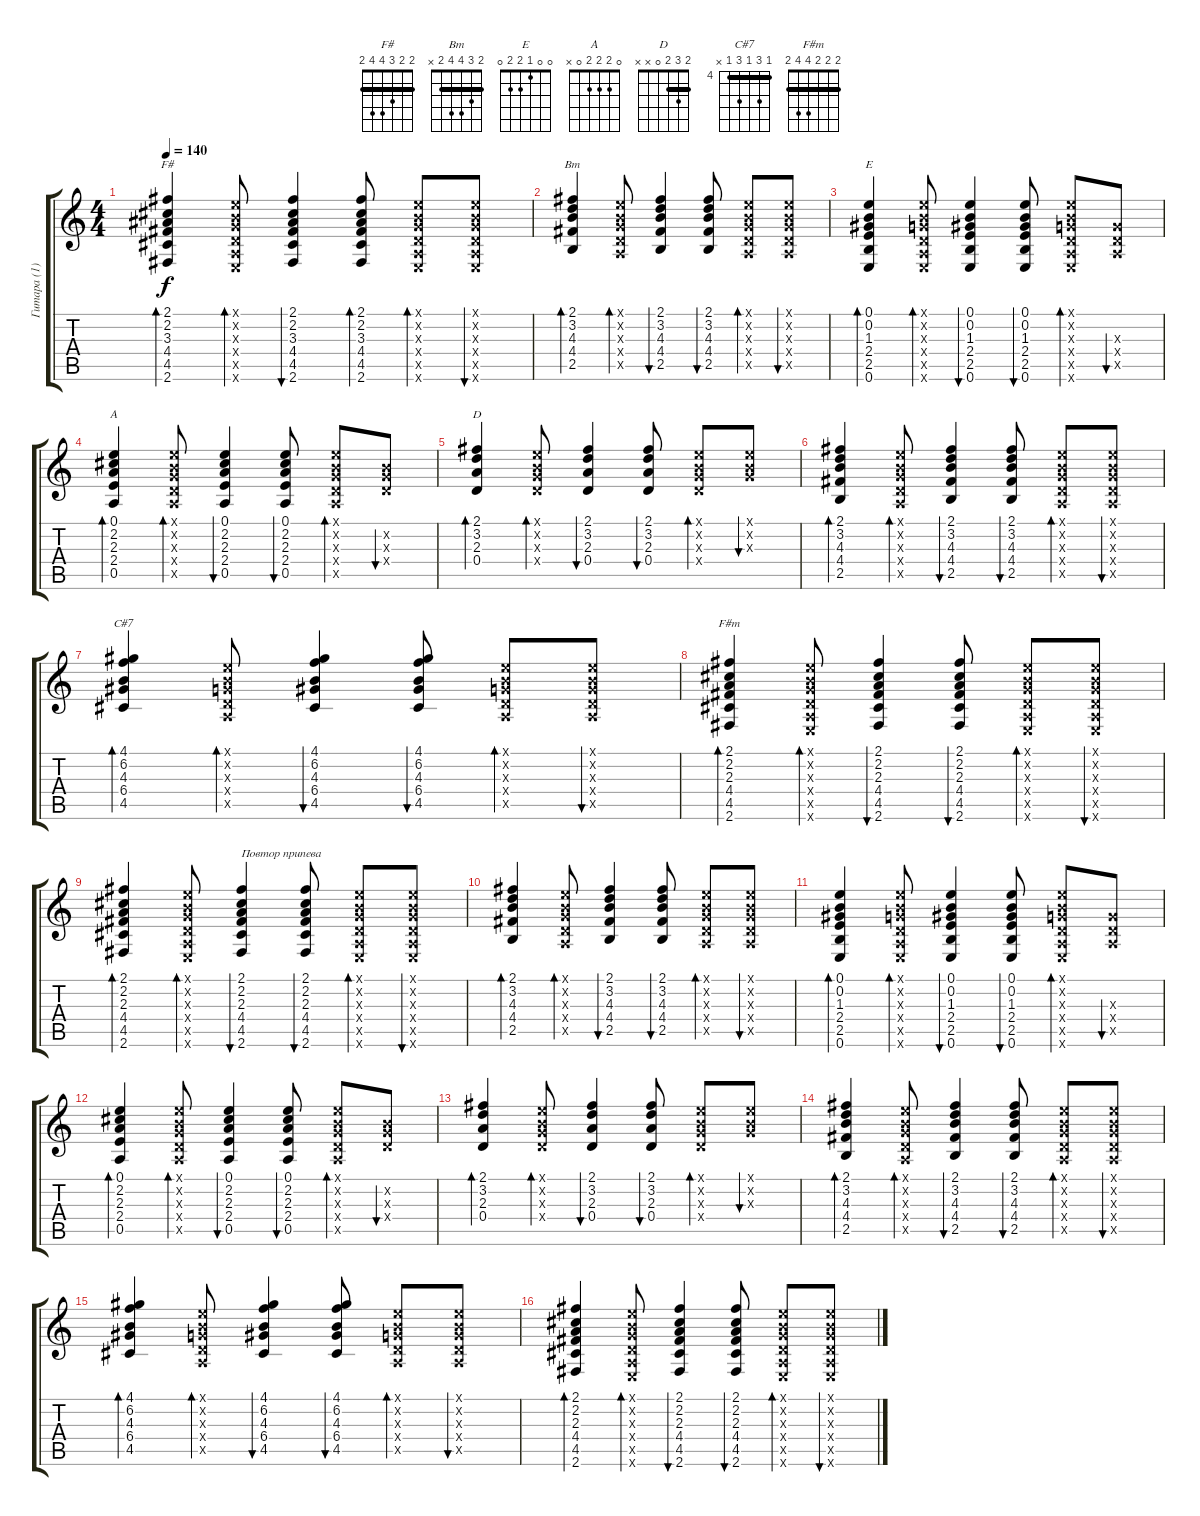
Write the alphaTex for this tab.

\track ("Гитара (1)" "Гитара (1)") {instrument acousticguitarsteel}
\staff {score tabs}
\tuning (E4 B3 G3 D3 A2 E2) {hide}
\chord ("F#" 2 2 3 4 4 2) {barre 2}
\chord ("Bm" 2 3 4 4 2 x) {barre 2}
\chord ("E" 0 0 1 2 2 0)
\chord ("A" 0 2 2 2 0 x)
\chord ("D" 2 3 2 0 x x) {barre 2}
\chord ("C#7" 4 6 4 6 4 x) {firstfret 4 barre 4}
\chord ("F#m" 2 2 2 4 4 2) {barre 2}
\ts (4 4)
\tempo 140
\clef g2
\ks c
(2.1 2.2 3.3 4.4 4.5 2.6).4{bd 60 ch "F#" dy f} (0.1{x} 0.2{x} 0.3{x} 0.4{x} 0.5{x} 0.6{x}).8{bd 60} (2.1 2.2 3.3 4.4 4.5 2.6).4{bu 60} (2.1 2.2 3.3 4.4 4.5 2.6).8{bd 60} (0.1{x} 0.2{x} 0.3{x} 0.4{x} 0.5{x} 0.6{x}).8{bd 60} (0.1{x} 0.2{x} 0.3{x} 0.4{x} 0.5{x} 0.6{x}).8{bu 60} |
(2.1 3.2 4.3 4.4 2.5).4{bd 60 ch "Bm"} (0.1{x} 0.2{x} 0.3{x} 0.4{x} 0.5{x}).8{bd 60} (2.1 3.2 4.3 4.4 2.5).4{bu 60} (2.1 3.2 4.3 4.4 2.5).8{bu 60} (0.1{x} 0.2{x} 0.3{x} 0.4{x} 0.5{x}).8{bd 60} (0.1{x} 0.2{x} 0.3{x} 0.4{x} 0.5{x}).8{bu 60} |
(0.1 0.2 1.3 2.4 2.5 0.6).4{bd 60 ch "E"} (0.1{x} 0.2{x} 0.3{x} 0.4{x} 0.5{x} 0.6{x}).8{bd 60} (0.1 0.2 1.3 2.4 2.5 0.6).4{bu 60} (0.1 0.2 1.3 2.4 2.5 0.6).8{bu 60} (0.1{x} 0.2{x} 0.3{x} 0.4{x} 0.5{x} 0.6{x}).8{bd 60} (0.3{x} 0.4{x} 0.5{x}).8{bu 60} |
(0.1 2.2 2.3 2.4 0.5).4{bd 60 ch "A"} (0.1{x} 0.2{x} 0.3{x} 0.4{x} 0.5{x}).8{bd 60} (0.1 2.2 2.3 2.4 0.5).4{bu 60} (0.1 2.2 2.3 2.4 0.5).8{bu 60} (0.1{x} 0.2{x} 0.3{x} 0.4{x} 0.5{x}).8{bd 60} (0.2{x} 0.3{x} 0.4{x}).8{bu 60} |
(2.1 3.2 2.3 0.4).4{bd 60 ch "D"} (0.1{x} 0.2{x} 0.3{x} 0.4{x}).8{bd 60} (2.1 3.2 2.3 0.4).4{bu 60} (2.1 3.2 2.3 0.4).8{bu 60} (0.1{x} 0.2{x} 0.3{x} 0.4{x}).8{bd 60} (0.1{x} 0.2{x} 0.3{x}).8{bu 60} |
(2.1 3.2 4.3 4.4 2.5).4{bd 60} (0.1{x} 0.2{x} 0.3{x} 0.4{x} 0.5{x}).8{bd 60} (2.1 3.2 4.3 4.4 2.5).4{bu 60} (2.1 3.2 4.3 4.4 2.5).8{bu 60} (0.1{x} 0.2{x} 0.3{x} 0.4{x} 0.5{x}).8{bd 60} (0.1{x} 0.2{x} 0.3{x} 0.4{x} 0.5{x}).8{bu 60} |
(4.1 6.2 4.3 6.4 4.5).4{bd 60 ch "C#7"} (0.1{x} 0.2{x} 0.3{x} 0.4{x} 0.5{x}).8{bd 60} (4.1 6.2 4.3 6.4 4.5).4{bu 60} (4.1 6.2 4.3 6.4 4.5).8{bu 60} (0.1{x} 0.2{x} 0.3{x} 0.4{x} 0.5{x}).8{bd 60} (0.1{x} 0.2{x} 0.3{x} 0.4{x} 0.5{x}).8{bu 60} |
(2.1 2.2 2.3 4.4 4.5 2.6).4{bd 60 ch "F#m"} (0.1{x} 0.2{x} 0.3{x} 0.4{x} 0.5{x} 0.6{x}).8{bd 60} (2.1 2.2 2.3 4.4 4.5 2.6).4{bu 60} (2.1 2.2 2.3 4.4 4.5 2.6).8{bu 60} (0.1{x} 0.2{x} 0.3{x} 0.4{x} 0.5{x} 0.6{x}).8{bd 60} (0.1{x} 0.2{x} 0.3{x} 0.4{x} 0.5{x} 0.6{x}).8{bu 60} |
(2.1 2.2 2.3 4.4 4.5 2.6).4{bd 60} (0.1{x} 0.2{x} 0.3{x} 0.4{x} 0.5{x} 0.6{x}).8{bd 60} (2.1 2.2 2.3 4.4 4.5 2.6).4{bu 60 txt "Повтор припева"} (2.1 2.2 2.3 4.4 4.5 2.6).8{bu 60} (0.1{x} 0.2{x} 0.3{x} 0.4{x} 0.5{x} 0.6{x}).8{bd 60} (0.1{x} 0.2{x} 0.3{x} 0.4{x} 0.5{x} 0.6{x}).8{bu 60} |
(2.1 3.2 4.3 4.4 2.5).4{bd 60} (0.1{x} 0.2{x} 0.3{x} 0.4{x} 0.5{x}).8{bd 60} (2.1 3.2 4.3 4.4 2.5).4{bu 60} (2.1 3.2 4.3 4.4 2.5).8{bu 60} (0.1{x} 0.2{x} 0.3{x} 0.4{x} 0.5{x}).8{bd 60} (0.1{x} 0.2{x} 0.3{x} 0.4{x} 0.5{x}).8{bu 60} |
(0.1 0.2 1.3 2.4 2.5 0.6).4{bd 60} (0.1{x} 0.2{x} 0.3{x} 0.4{x} 0.5{x} 0.6{x}).8{bd 60} (0.1 0.2 1.3 2.4 2.5 0.6).4{bu 60} (0.1 0.2 1.3 2.4 2.5 0.6).8{bu 60} (0.1{x} 0.2{x} 0.3{x} 0.4{x} 0.5{x} 0.6{x}).8{bd 60} (0.3{x} 0.4{x} 0.5{x}).8{bu 60} |
(0.1 2.2 2.3 2.4 0.5).4{bd 60} (0.1{x} 0.2{x} 0.3{x} 0.4{x} 0.5{x}).8{bd 60} (0.1 2.2 2.3 2.4 0.5).4{bu 60} (0.1 2.2 2.3 2.4 0.5).8{bu 60} (0.1{x} 0.2{x} 0.3{x} 0.4{x} 0.5{x}).8{bd 60} (0.2{x} 0.3{x} 0.4{x}).8{bu 60} |
(2.1 3.2 2.3 0.4).4{bd 60} (0.1{x} 0.2{x} 0.3{x} 0.4{x}).8{bd 60} (2.1 3.2 2.3 0.4).4{bu 60} (2.1 3.2 2.3 0.4).8{bu 60} (0.1{x} 0.2{x} 0.3{x} 0.4{x}).8{bd 60} (0.1{x} 0.2{x} 0.3{x}).8{bu 60} |
(2.1 3.2 4.3 4.4 2.5).4{bd 60} (0.1{x} 0.2{x} 0.3{x} 0.4{x} 0.5{x}).8{bd 60} (2.1 3.2 4.3 4.4 2.5).4{bu 60} (2.1 3.2 4.3 4.4 2.5).8{bu 60} (0.1{x} 0.2{x} 0.3{x} 0.4{x} 0.5{x}).8{bd 60} (0.1{x} 0.2{x} 0.3{x} 0.4{x} 0.5{x}).8{bu 60} |
(4.1 6.2 4.3 6.4 4.5).4{bd 60} (0.1{x} 0.2{x} 0.3{x} 0.4{x} 0.5{x}).8{bd 60} (4.1 6.2 4.3 6.4 4.5).4{bu 60} (4.1 6.2 4.3 6.4 4.5).8{bu 60} (0.1{x} 0.2{x} 0.3{x} 0.4{x} 0.5{x}).8{bd 60} (0.1{x} 0.2{x} 0.3{x} 0.4{x} 0.5{x}).8{bu 60} |
(2.1 2.2 2.3 4.4 4.5 2.6).4{bd 60} (0.1{x} 0.2{x} 0.3{x} 0.4{x} 0.5{x} 0.6{x}).8{bd 60} (2.1 2.2 2.3 4.4 4.5 2.6).4{bu 60} (2.1 2.2 2.3 4.4 4.5 2.6).8{bu 60} (0.1{x} 0.2{x} 0.3{x} 0.4{x} 0.5{x} 0.6{x}).8{bd 60} (0.1{x} 0.2{x} 0.3{x} 0.4{x} 0.5{x} 0.6{x}).8{bu 60}
